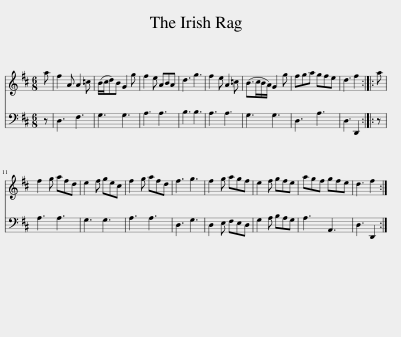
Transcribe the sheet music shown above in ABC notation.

X:1
%%score 1 2
L:1/8
M:6/8
I:linebreak $
K:D
V:1 treble
V:2 bass
V:1
 a | f2 A A2 =c | (B/c/d)B G2 g | f2 e ABA | d3 g3 | %5
 f2 e A2 =c | (B>cB/A/) G2 g | fga gfe | d3 f2 :: a |$ %10
 f2 g afd | e2 f gec | f2 g afd | f3 g3 | f2 g agf | %15
 e2 f gfe | agf gfe | d3 f2 :| %18
V:2
 z | D,3 F,3 | G,3 G,3 | A,3 A,3 | B,3 B,3 | %5
 A,3 A,3 | G,3 G,3 | D,3 A,3 | D,3 D,,2 :: z |$ %10
 A,3 A,3 | G,3 G,3 | A,3 A,3 | D,3 G,3 | D,2 E, F,E,D, | %15
 G,2 A, B,A,G, | A,3 A,,3 | D,3 D,,2 :| %18
